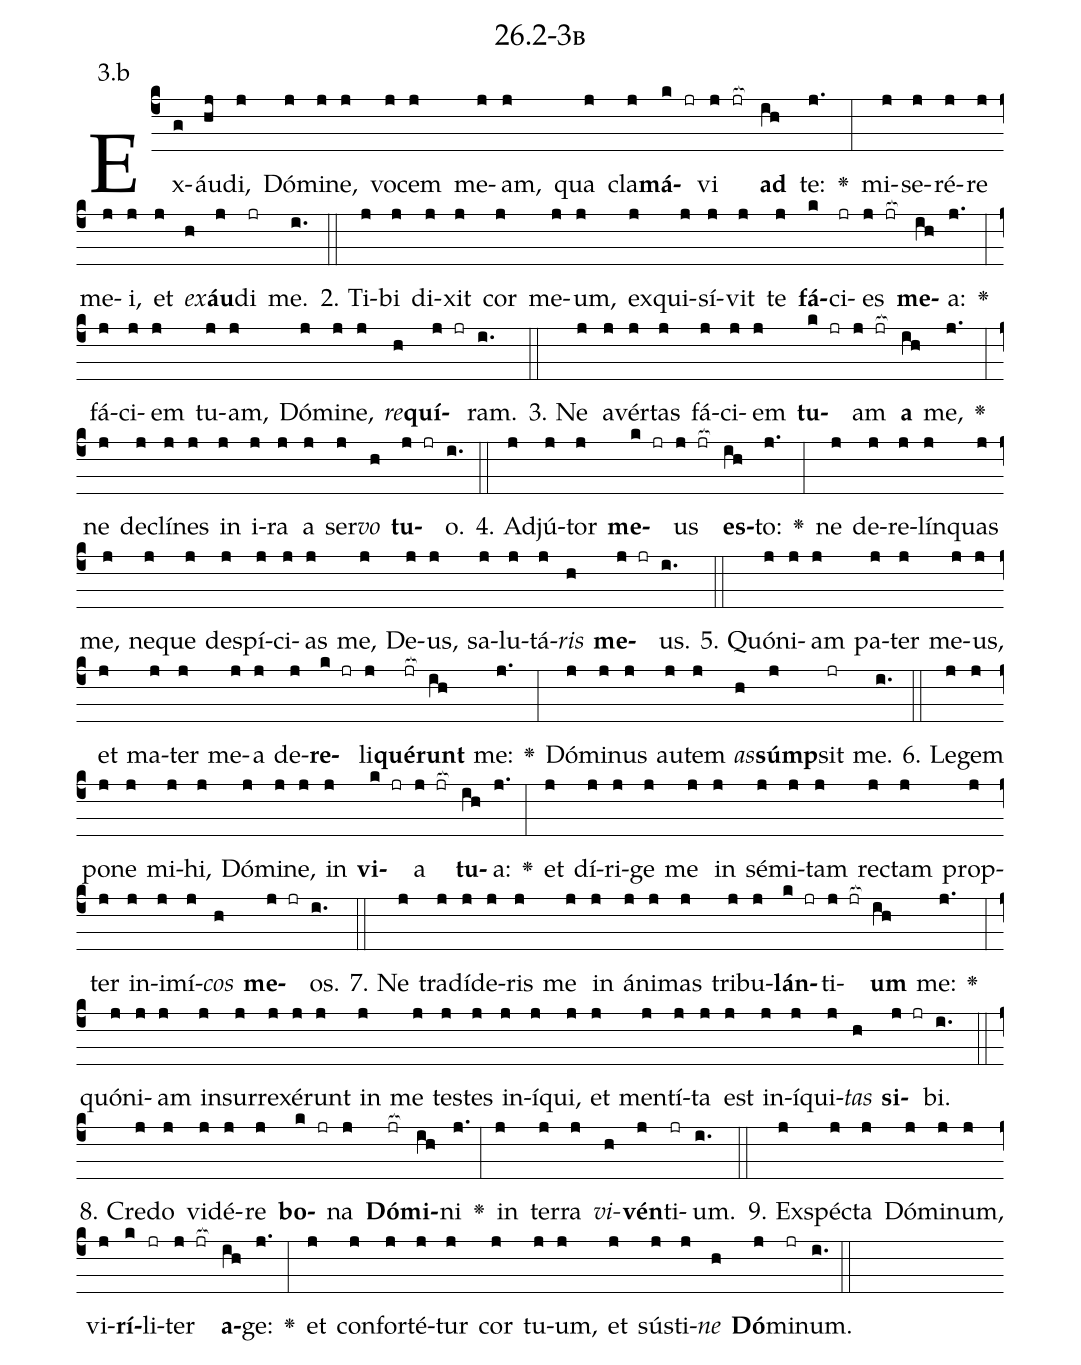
name: 26.2-3b;
annotation: 3.b;
%%
(c4)Ex(g)áu(hj)di,(j) Dó(j)mi(j)ne,(j) vo(j)cem(j) me(j)am,(j) qua(j) cla(j)<b>má</b>(k jr)vi(j jr[ocb:1{]) <b>ad</b>(ih[ocb:0}]) te:(j.) <v>\greheightstar</v>(:) mi(j)se(j)ré(j)re(j) me(j)i,(j) et(j) <i>ex</i>(h)<b>áu</b>(j)di(jr) me.(i.) (::)
2. Ti(j)bi(j) di(j)xit(j) cor(j) me(j)um,(j) ex(j)qui(j)sí(j)vit(j) te(j) <b>fá</b>(k)ci(jr)es(j jr[ocb:1{]) <b>me</b>(ih[ocb:0}])a:(j.) <v>\greheightstar</v>(:) fá(j)ci(j)em(j) tu(j)am,(j) Dó(j)mi(j)ne,(j) <i>re</i>(h)<b>quí</b>(j jr)ram.(i.) (::)
3. Ne(j) a(j)vér(j)tas(j) fá(j)ci(j)em(j) <b>tu</b>(k jr)am(j jr[ocb:1{]) <b>a</b>(ih[ocb:0}]) me,(j.) <v>\greheightstar</v>(:) ne(j) de(j)clí(j)nes(j) in(j) i(j)ra(j) a(j) ser(j)<i>vo</i>(h) <b>tu</b>(j jr)o.(i.) (::)
4. Ad(j)jú(j)tor(j) <b>me</b>(k jr)us(j jr[ocb:1{]) <b>es</b>(ih[ocb:0}])to:(j.) <v>\greheightstar</v>(:) ne(j) de(j)re(j)lín(j)quas(j) me,(j) ne(j)que(j) de(j)spí(j)ci(j)as(j) me,(j) De(j)us,(j) sa(j)lu(j)tá(j)<i>ris</i>(h) <b>me</b>(j jr)us.(i.) (::)
5. Quón(j)i(j)am(j) pa(j)ter(j) me(j)us,(j) et(j) ma(j)ter(j) me(j)a(j) de(j)<b>re</b>(k jr)li(j)<b>qué</b>(jr[ocb:1{])<b>runt</b>(ih[ocb:0}]) me:(j.) <v>\greheightstar</v>(:) Dó(j)mi(j)nus(j) au(j)tem(j) <i>as</i>(h)<b>súmp</b>(j)sit(jr) me.(i.) (::)
6. Le(j)gem(j) po(j)ne(j) mi(j)hi,(j) Dó(j)mi(j)ne,(j) in(j) <b>vi</b>(k jr)a(j jr[ocb:1{]) <b>tu</b>(ih[ocb:0}])a:(j.) <v>\greheightstar</v>(:) et(j) dí(j)ri(j)ge(j) me(j) in(j) sé(j)mi(j)tam(j) rec(j)tam(j) prop(j)ter(j) in(j)i(j)mí(j)<i>cos</i>(h) <b>me</b>(j jr)os.(i.) (::)
7. Ne(j) tra(j)dí(j)de(j)ris(j) me(j) in(j) á(j)ni(j)mas(j) tri(j)bu(j)<b>lán</b>(k jr)ti(j jr[ocb:1{])<b>um</b>(ih[ocb:0}]) me:(j.) <v>\greheightstar</v>(:) quón(j)i(j)am(j) in(j)sur(j)re(j)xé(j)runt(j) in(j) me(j) tes(j)tes(j) in(j)í(j)qui,(j) et(j) men(j)tí(j)ta(j) est(j) in(j)í(j)qui(j)<i>tas</i>(h) <b>si</b>(j jr)bi.(i.) (::)
8. Cre(j)do(j) vi(j)dé(j)re(j) <b>bo</b>(k jr)na(j) <b>Dó</b>(jr[ocb:1{])<b>mi</b>(ih[ocb:0}])ni(j.) <v>\greheightstar</v>(:) in(j) ter(j)ra(j) <i>vi</i>(h)<b>vén</b>(j)ti(jr)um.(i.) (::)
9. Ex(j)spéc(j)ta(j) Dó(j)mi(j)num,(j) vi(j)<b>rí</b>(k)li(jr)ter(j jr[ocb:1{]) <b>a</b>(ih[ocb:0}])ge:(j.) <v>\greheightstar</v>(:) et(j) con(j)for(j)té(j)tur(j) cor(j) tu(j)um,(j) et(j) sús(j)ti(j)<i>ne</i>(h) <b>Dó</b>(j)mi(jr)num.(i.) (::)
